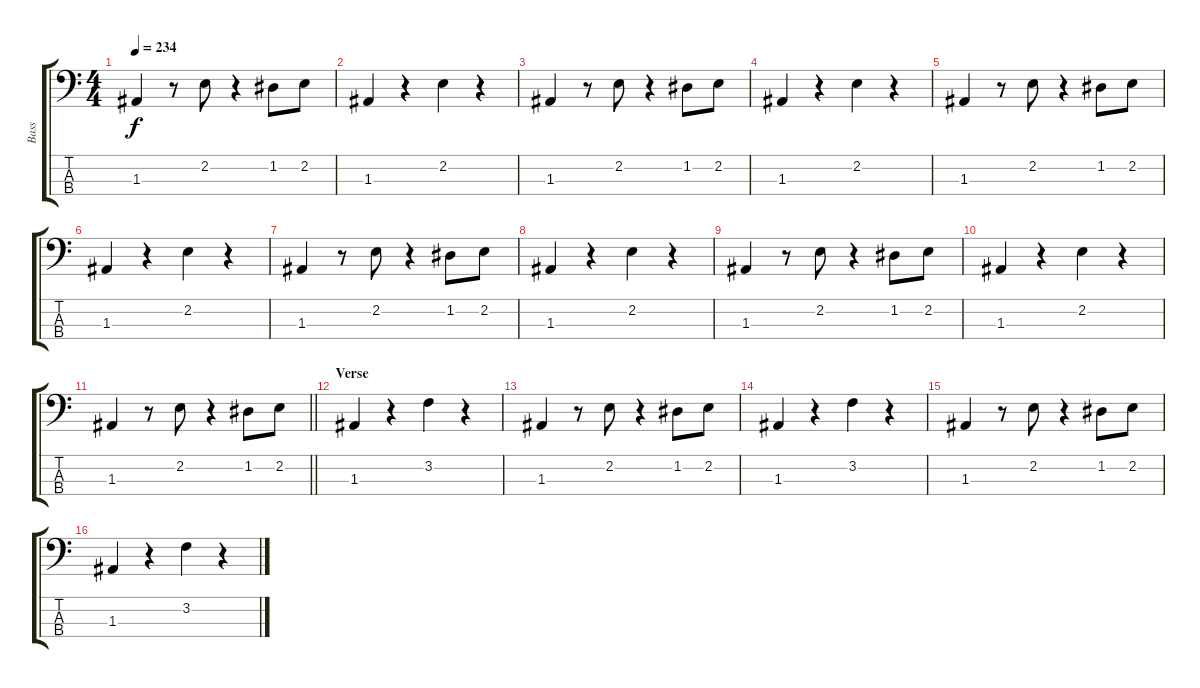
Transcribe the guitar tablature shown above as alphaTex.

\track ("Bass" "Bass") {instrument electricbassfinger}
\staff {score tabs}
\tuning (G2 D2 A1 E1) {hide}
\ts (4 4)
\tempo 234
\clef f4
\ks c
1.3.4{dy f} r.8 2.2.8 r.4 1.2.8 2.2.8 |
1.3.4 r.4 2.2.4 r.4 |
1.3.4 r.8 2.2.8 r.4 1.2.8 2.2.8 |
1.3.4 r.4 2.2.4 r.4 |
1.3.4 r.8 2.2.8 r.4 1.2.8 2.2.8 |
1.3.4 r.4 2.2.4 r.4 |
1.3.4 r.8 2.2.8 r.4 1.2.8 2.2.8 |
1.3.4 r.4 2.2.4 r.4 |
1.3.4 r.8 2.2.8 r.4 1.2.8 2.2.8 |
1.3.4 r.4 2.2.4 r.4 |
\barLineRight lightlight
1.3.4 r.8 2.2.8 r.4 1.2.8 2.2.8 |
\section ("" "Verse")
1.3.4 r.4 3.2.4 r.4 |
1.3.4 r.8 2.2.8 r.4 1.2.8 2.2.8 |
1.3.4 r.4 3.2.4 r.4 |
1.3.4 r.8 2.2.8 r.4 1.2.8 2.2.8 |
1.3.4 r.4 3.2.4 r.4
